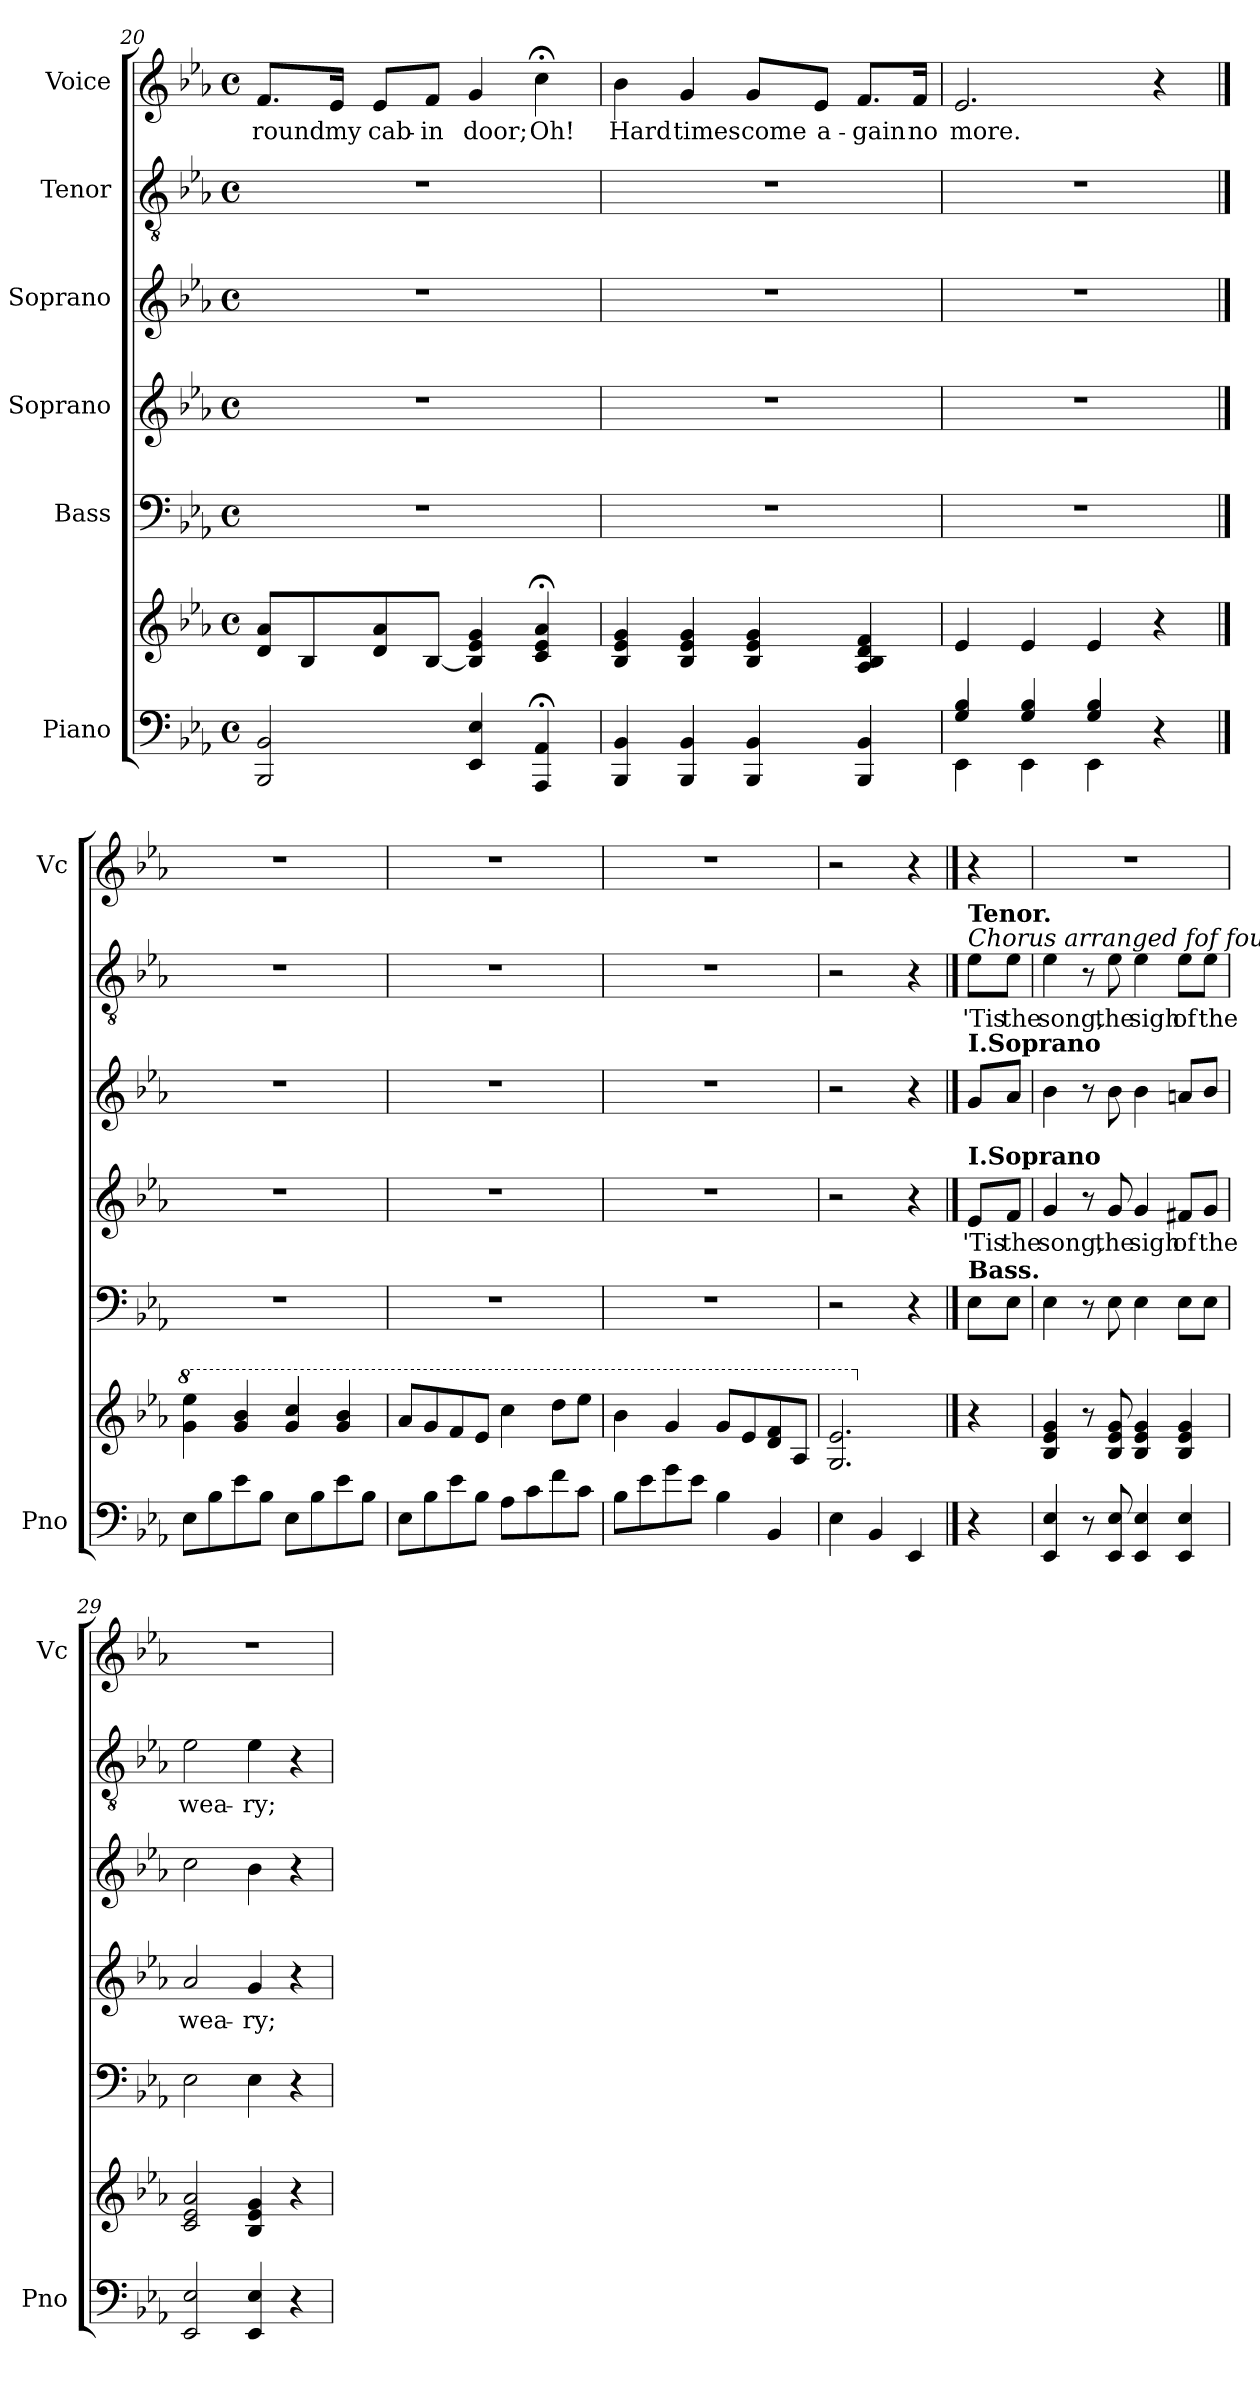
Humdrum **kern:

**kern	**kern	**kern	**kern	**text	**kern	**kern	**text	**kern	**text
*part6	*part6	*part5	*part4	*part4	*part3	*part2	*part2	*part1	*part1
*staff7	*staff6	*staff5	*staff4	*staff4	*staff3	*staff2	*staff2	*staff1	*staff1
*I"Piano	*	*I"Bass	*I"Soprano	*	*I"Soprano	*I"Tenor	*	*I"Voice	*
*I'Pno	*	*	*	*	*	*	*	*I'Vc	*
!!LO:LB:g=z
*clefF4	*clefG2	*clefF4	*clefG2	*	*clefG2	*clefGv2	*	*clefG2	*
*k[b-e-a-]	*k[b-e-a-]	*k[b-e-a-]	*k[b-e-a-]	*	*k[b-e-a-]	*k[b-e-a-]	*	*k[b-e-a-]	*
*M4/4	*M4/4	*M4/4	*M4/4	*	*M4/4	*M4/4	*	*M4/4	*
*met(c)	*met(c)	*met(c)	*met(c)	*	*met(c)	*met(c)	*	*met(c)	*
=20	=20	=20	=20	=20	=20	=20	=20	=20	=20
!	!	!	!	!	!	!	!	!	!LO:LY:b
2BBB-/ 2BB-/	8d/ 8a-/L	1r	1r	.	1r	1r	.	8.f/L	round
.	8B-/	.	.	.	.	.	.	.	.
!	!	!	!	!	!	!	!	!	!LO:LY:b
.	.	.	.	.	.	.	.	16e-/Jk	my
!	!	!	!	!	!	!	!	!	!LO:LY:b
.	8d/ 8a-/	.	.	.	.	.	.	8e-/L	cab-
!	!	!	!	!	!	!	!	!	!LO:LY:b
.	[8B-/J	.	.	.	.	.	.	8f/J	in
!	!	!	!	!	!	!	!	!	!LO:LY:b
4EE-/ 4E-/	4B-/] 4e-/ 4g/	.	.	.	.	.	.	4g/	door;
!	!	!	!	!	!	!	!	!	!LO:LY:b
4AAA-/;< 4AA-/;<	4c/;< 4e-/;< 4a-/;<	.	.	.	.	.	.	4cc;<\	Oh!
=21	=21	=21	=21	=21	=21	=21	=21	=21	=21
!	!	!	!	!	!	!	!	!	!LO:LY:b
4BBB-/ 4BB-/	4B-/ 4e-/ 4g/	1r	1r	.	1r	1r	.	4b-\	Hard
!	!	!	!	!	!	!	!	!	!LO:LY:b
4BBB-/ 4BB-/	4B-/ 4e-/ 4g/	.	.	.	.	.	.	4g/	times
!	!	!	!	!	!	!	!	!	!LO:LY:b
4BBB-/ 4BB-/	4B-/ 4e-/ 4g/	.	.	.	.	.	.	8g/L	come
!	!	!	!	!	!	!	!	!	!LO:LY:b
.	.	.	.	.	.	.	.	8e-/J	a-
!	!	!	!	!	!	!	!	!	!LO:LY:b
4BBB-/ 4BB-/	4A-/ 4B-/ 4d/ 4f/	.	.	.	.	.	.	8.f/L	gain
!	!	!	!	!	!	!	!	!	!LO:LY:b
.	.	.	.	.	.	.	.	16f/Jk	no
=22	=22	=22	=22	=22	=22	=22	=22	=22	=22
*^	*	*	*	*	*	*	*	*	*
!	!	!	!	!	!	!	!	!	!	!LO:LY:b
4G/ 4B-/	4EE-\	4e-/	1r	1r	.	1r	1r	.	2.e-/	more.
4G/ 4B-/	4EE-\	4e-/	.	.	.	.	.	.	.	.
4G/ 4B-/	4EE-\	4e-/	.	.	.	.	.	.	.	.
4r	4ryy	4r	.	.	.	.	.	.	4r	.
*v	*v	*	*	*	*	*	*	*	*	*
!!LO:LB:g=z
==23	==23	==23	==23	==23	==23	==23	==23	==23	==23
*	*8va	*	*	*	*	*	*	*	*
8E-\L	4gg\ 4eee-\	1r	1r	.	1r	1r	.	1r	.
8B-\	.	.	.	.	.	.	.	.	.
8e-\	4gg/ 4bb-/	.	.	.	.	.	.	.	.
8B-\J	.	.	.	.	.	.	.	.	.
8E-\L	4gg/ 4ccc/	.	.	.	.	.	.	.	.
8B-\	.	.	.	.	.	.	.	.	.
8e-\	4gg/ 4bb-/	.	.	.	.	.	.	.	.
8B-\J	.	.	.	.	.	.	.	.	.
=24	=24	=24	=24	=24	=24	=24	=24	=24	=24
8E-\L	8aa-/L	1r	1r	.	1r	1r	.	1r	.
8B-\	8gg/	.	.	.	.	.	.	.	.
8e-\	8ff/	.	.	.	.	.	.	.	.
8B-\J	8ee-/J	.	.	.	.	.	.	.	.
8A-\L	4ccc\	.	.	.	.	.	.	.	.
8c\	.	.	.	.	.	.	.	.	.
8f\	8ddd\L	.	.	.	.	.	.	.	.
8c\J	8eee-\J	.	.	.	.	.	.	.	.
=25	=25	=25	=25	=25	=25	=25	=25	=25	=25
8B-\L	4bb-\	1r	1r	.	1r	1r	.	1r	.
8e-\	.	.	.	.	.	.	.	.	.
8g\	4gg/	.	.	.	.	.	.	.	.
8e-\J	.	.	.	.	.	.	.	.	.
4B-\	8gg/L	.	.	.	.	.	.	.	.
.	8ee-/	.	.	.	.	.	.	.	.
4BB-/	8dd/ 8ff/	.	.	.	.	.	.	.	.
.	8a-/J	.	.	.	.	.	.	.	.
=26	=26	=26	=26	=26	=26	=26	=26	=26	=26
4E-\	2.g/ 2.ee-/	2r	2r	.	2r	2r	.	2r	.
4BB-/	.	.	.	.	.	.	.	.	.
4EE-/	.	4r	4r	.	4r	4r	.	4r	.
!!LO:PB:g=z
==27	==27	==27	==27	==27	==27	==27	==27	==27	==27
*	*X8va	*	*	*	*	*	*	*	*
!	!	!	!	!	!	!LO:TX:a:i:t=Chorus arranged fof four voices.	!	!	!
!	!	!	!	!	!	!LO:TX:a:B:t=Tenor.	!	!	!
!	!	!	!	!	!LO:TX:a:B:t=I.Soprano	!	!	!	!
!	!	!	!LO:TX:a:B:t=I.Soprano	!	!	!	!	!	!
!	!	!LO:TX:a:B:t=Bass.	!	!	!	!	!	!	!
!	!	!	!	!LO:LY:b	!	!	!LO:LY:b	!	!
4r	4r	8E-\L	8e-/L	'Tis	8g/L	8e-\L	'Tis	4r	.
!	!	!	!	!LO:LY:b	!	!	!LO:LY:b	!	!
.	.	8E-\J	8f/J	the	8a-/J	8e-\J	the	.	.
=28	=28	=28	=28	=28	=28	=28	=28	=28	=28
!	!	!	!	!LO:LY:b	!	!	!LO:LY:b	!	!
4EE-/ 4E-/	4B-/ 4e-/ 4g/	4E-\	4g/	song,	4b-\	4e-\	song,	1r	.
8r	8r	8r	8r	.	8r	8r	.	.	.
!	!	!	!	!LO:LY:b	!	!	!LO:LY:b	!	!
8EE-/ 8E-/	8B-/ 8e-/ 8g/	8E-\	8g/	the	8b-\	8e-\	the	.	.
!	!	!	!	!LO:LY:b	!	!	!LO:LY:b	!	!
4EE-/ 4E-/	4B-/ 4e-/ 4g/	4E-\	4g/	sigh	4b-\	4e-\	sigh	.	.
!	!	!	!	!LO:LY:b	!	!	!LO:LY:b	!	!
4EE-/ 4E-/	4B-/ 4e-/ 4g/	8E-\L	8f#X/L	of	8an/L	8e-\L	of	.	.
!	!	!	!	!LO:LY:b	!	!	!LO:LY:b	!	!
.	.	8E-\J	8g/J	the	8b-/J	8e-\J	the	.	.
=29	=29	=29	=29	=29	=29	=29	=29	=29	=29
!	!	!	!	!LO:LY:b	!	!	!LO:LY:b	!	!
2EE-/ 2E-/	2c/ 2e-/ 2a-/	2E-\	2a-/	wea-	2cc\	2e-\	wea-	1r	.
!	!	!	!	!LO:LY:b	!	!	!LO:LY:b	!	!
4EE-/ 4E-/	4B-/ 4e-/ 4g/	4E-\	4g/	ry;	4b-\	4e-\	ry;	.	.
4r	4r	4r	4r	.	4r	4r	.	.	.
=	=	=	=	=	=	=	=	=	=
*-	*-	*-	*-	*-	*-	*-	*-	*-	*-
